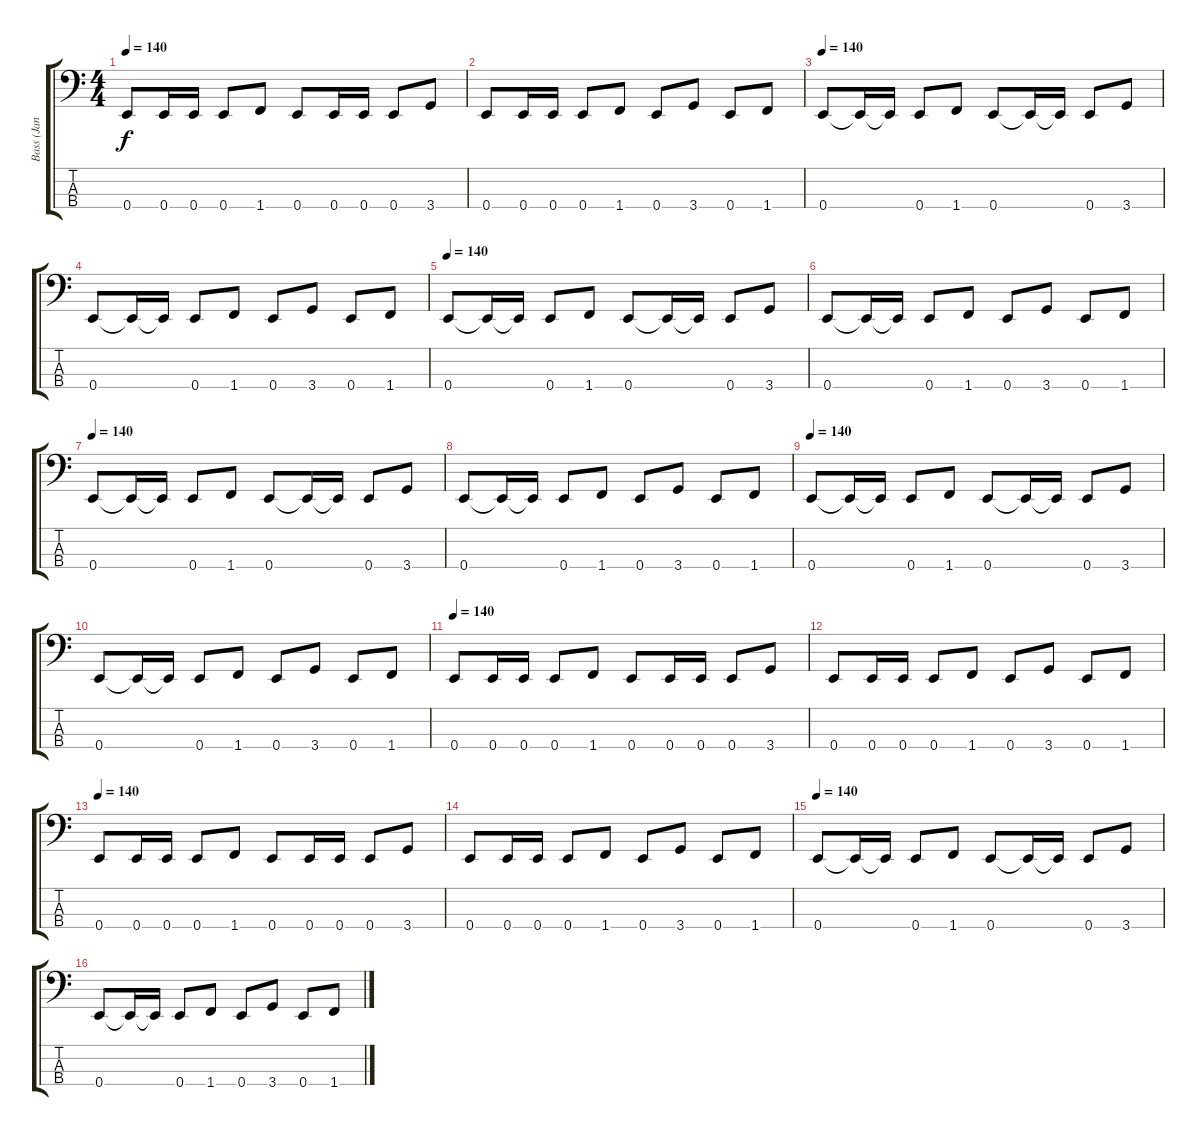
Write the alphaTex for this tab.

\track ("Bass (Jan Kazda)" "Bass (Jan ") {instrument electricbasspick}
\staff {score tabs}
\tuning (G2 D2 A1 E1) {hide}
\ts (4 4)
\tempo 140
\clef f4
\ks c
0.4.8{dy f} 0.4.16 0.4.16 0.4.8 1.4.8 0.4.8 0.4.16 0.4.16 0.4.8 3.4.8 |
0.4.8 0.4.16 0.4.16 0.4.8 1.4.8 0.4.8 3.4.8 0.4.8 1.4.8 |
\tempo 140
0.4.8 0.4{t}.16 0.4{t}.16 0.4.8 1.4.8 0.4.8 0.4{t}.16 0.4{t}.16 0.4.8 3.4.8 |
0.4.8 0.4{t}.16 0.4{t}.16 0.4.8 1.4.8 0.4.8 3.4.8 0.4.8 1.4.8 |
\tempo 140
0.4.8 0.4{t}.16 0.4{t}.16 0.4.8 1.4.8 0.4.8 0.4{t}.16 0.4{t}.16 0.4.8 3.4.8 |
0.4.8 0.4{t}.16 0.4{t}.16 0.4.8 1.4.8 0.4.8 3.4.8 0.4.8 1.4.8 |
\tempo 140
0.4.8 0.4{t}.16 0.4{t}.16 0.4.8 1.4.8 0.4.8 0.4{t}.16 0.4{t}.16 0.4.8 3.4.8 |
0.4.8 0.4{t}.16 0.4{t}.16 0.4.8 1.4.8 0.4.8 3.4.8 0.4.8 1.4.8 |
\tempo 140
0.4.8 0.4{t}.16 0.4{t}.16 0.4.8 1.4.8 0.4.8 0.4{t}.16 0.4{t}.16 0.4.8 3.4.8 |
0.4.8 0.4{t}.16 0.4{t}.16 0.4.8 1.4.8 0.4.8 3.4.8 0.4.8 1.4.8 |
\tempo 140
0.4.8 0.4.16 0.4.16 0.4.8 1.4.8 0.4.8 0.4.16 0.4.16 0.4.8 3.4.8 |
0.4.8 0.4.16 0.4.16 0.4.8 1.4.8 0.4.8 3.4.8 0.4.8 1.4.8 |
\tempo 140
0.4.8 0.4.16 0.4.16 0.4.8 1.4.8 0.4.8 0.4.16 0.4.16 0.4.8 3.4.8 |
0.4.8 0.4.16 0.4.16 0.4.8 1.4.8 0.4.8 3.4.8 0.4.8 1.4.8 |
\tempo 140
0.4.8 0.4{t}.16 0.4{t}.16 0.4.8 1.4.8 0.4.8 0.4{t}.16 0.4{t}.16 0.4.8 3.4.8 |
0.4.8 0.4{t}.16 0.4{t}.16 0.4.8 1.4.8 0.4.8 3.4.8 0.4.8 1.4.8
